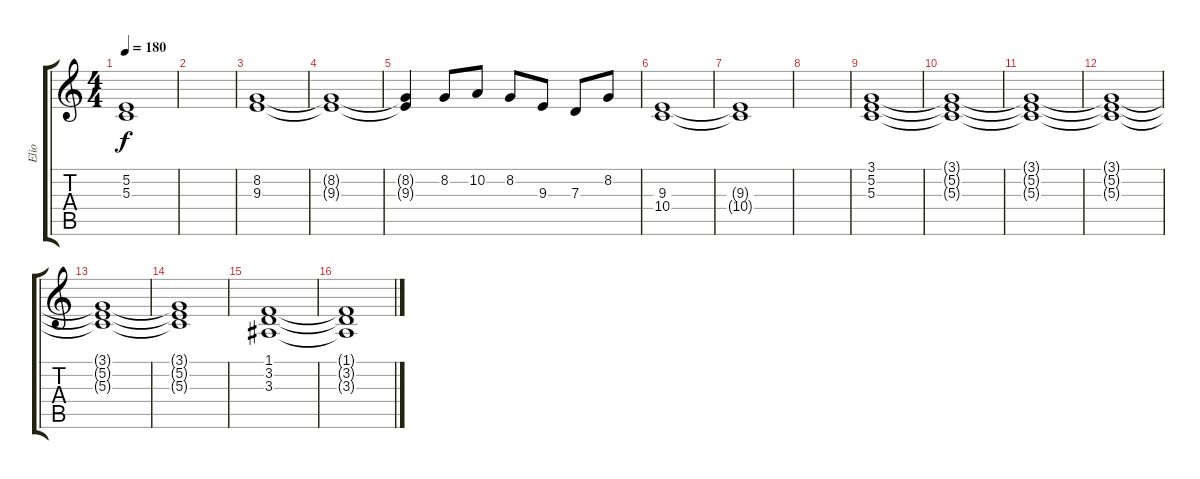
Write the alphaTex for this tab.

\track ("Elio" "Elio") {instrument churchorgan}
\staff {score tabs}
\tuning (E4 B3 G3 D3 A2 E2) {hide}
\ts (4 4)
\tempo 180
\clef g2
\ks c
(5.2{t} 5.3{t}).1{dy f} |
|
(8.2 9.3).1 |
(8.2{t} 9.3{t}).1 |
(8.2{t} 9.3{t}).4 8.2.8 10.2.8 8.2.8 9.3.8 7.3.8 8.2.8 |
(9.3 10.4).1 |
(9.3{t} 10.4{t}).1 |
|
(3.1 5.2 5.3).1{instrument churchorgan} |
(3.1{t} 5.2{t} 5.3{t}).1 |
(3.1{t} 5.2{t} 5.3{t}).1 |
(3.1{t} 5.2{t} 5.3{t}).1 |
(3.1{t} 5.2{t} 5.3{t}).1 |
(3.1{t} 5.2{t} 5.3{t}).1 |
(1.1 3.2 3.3).1 |
(1.1{t} 3.2{t} 3.3{t}).1
